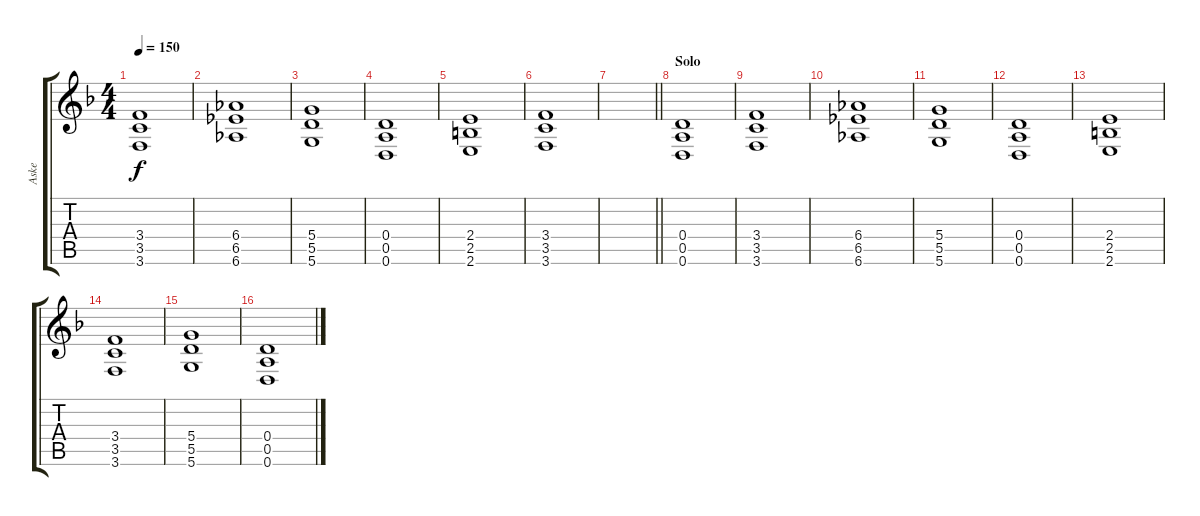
\track ("Aske" "Aske") {instrument overdrivenguitar}
\staff {score tabs}
\tuning (E4 B3 G3 D3 A2 D2) {hide}
\ts (4 4)
\tempo 150
\clef g2
\ks dminor
(3.4 3.5 3.6).1{dy f} |
(6.4 6.5 6.6).1 |
(5.4 5.5 5.6).1 |
(0.4 0.5 0.6).1 |
(2.4 2.5 2.6).1 |
(3.4 3.5 3.6).1 |
\barLineRight lightlight
|
\section ("" "Solo")
(0.4 0.5 0.6).1 |
(3.4 3.5 3.6).1 |
(6.4 6.5 6.6).1 |
(5.4 5.5 5.6).1 |
(0.4 0.5 0.6).1 |
(2.4 2.5 2.6).1 |
(3.4 3.5 3.6).1 |
(5.4 5.5 5.6).1 |
(0.4 0.5 0.6).1
